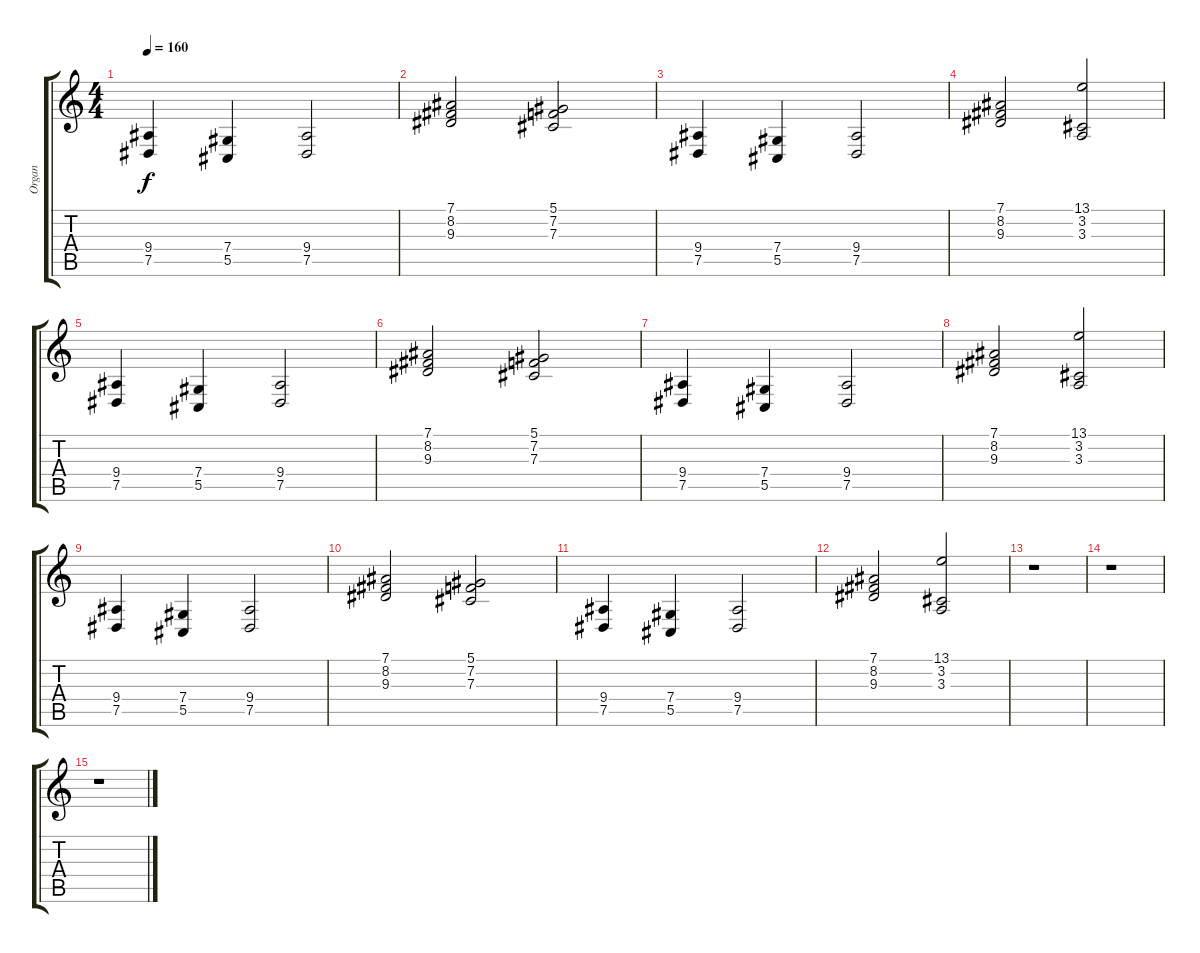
\track ("Organ" "Organ") {instrument churchorgan}
\staff {score tabs}
\tuning (Eb4 Bb3 Gb3 Db3 Ab2 Eb2) {hide}
\ts (4 4)
\tempo 160
\clef g2
\ks c
(9.4 7.5).4{dy f} (7.4 5.5).4 (9.4 7.5).2 |
(7.1 8.2 9.3).2 (5.1 7.2 7.3).2 |
(9.4 7.5).4 (7.4 5.5).4 (9.4 7.5).2 |
(7.1 8.2 9.3).2 (13.1 3.2 3.3).2 |
(9.4 7.5).4 (7.4 5.5).4 (9.4 7.5).2 |
(7.1 8.2 9.3).2 (5.1 7.2 7.3).2 |
(9.4 7.5).4 (7.4 5.5).4 (9.4 7.5).2 |
(7.1 8.2 9.3).2 (13.1 3.2 3.3).2 |
(9.4 7.5).4 (7.4 5.5).4 (9.4 7.5).2 |
(7.1 8.2 9.3).2 (5.1 7.2 7.3).2 |
(9.4 7.5).4 (7.4 5.5).4 (9.4 7.5).2 |
(7.1 8.2 9.3).2 (13.1 3.2 3.3).2 |
r.1 |
r.1 |
r.1
